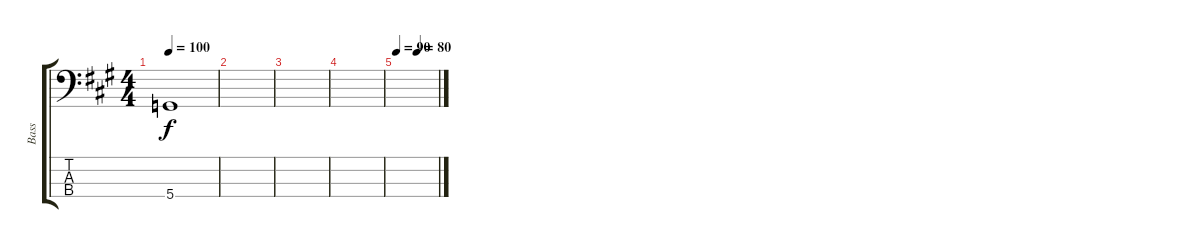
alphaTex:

\track ("Bass" "Bass") {instrument electricbassfinger}
\staff {score tabs}
\tuning (F2 C2 G1 D1) {hide}
\ts (4 4)
\tempo 100
\clef f4
\ks a
5.4.1{dy f} |
|
|
|
\tempo 90
\tempo (80 0.5)
